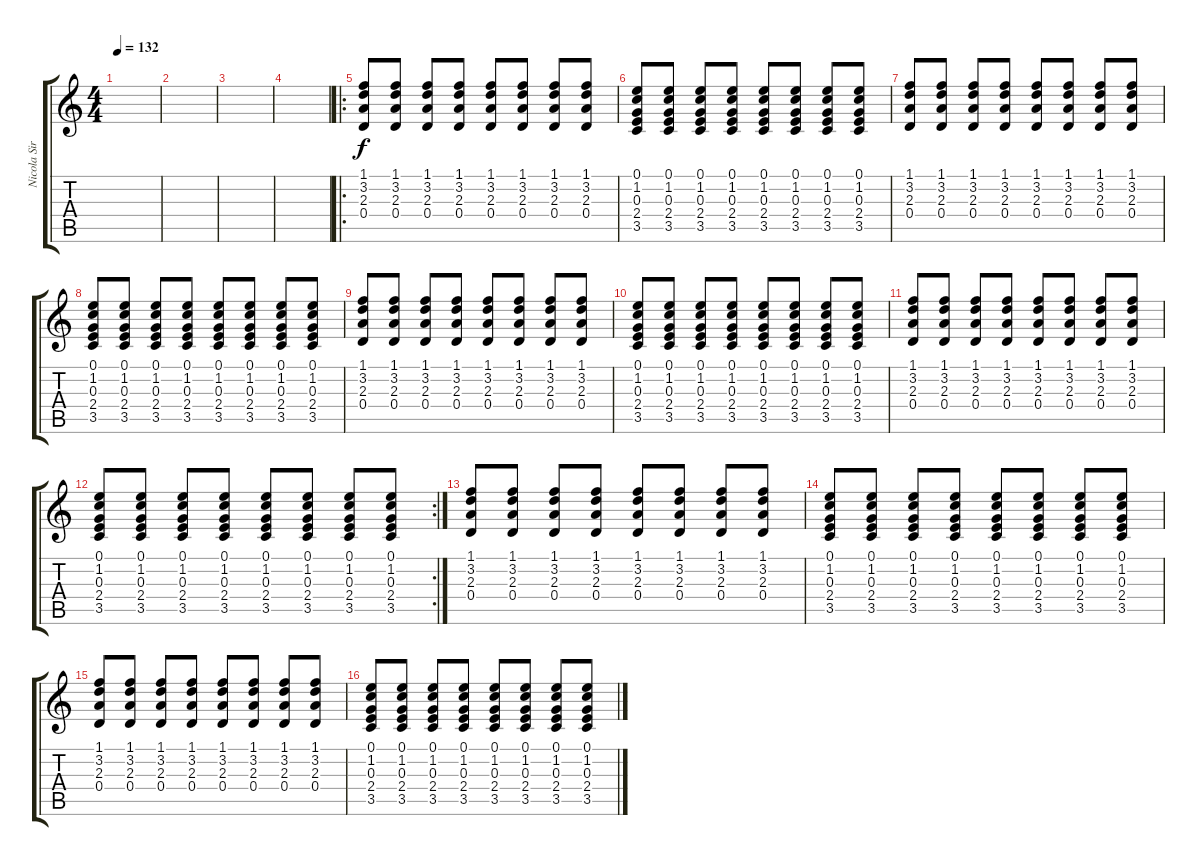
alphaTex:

\track ("Nicola Sirkis" "Nicola Sir") {instrument acousticguitarsteel}
\staff {score tabs}
\tuning (E4 B3 G3 D3 A2 E2) {hide}
\ts (4 4)
\tempo 132
\clef g2
\ks c
|
|
|
|
\ro
(1.1 3.2 2.3 0.4).8 (1.1 3.2 2.3 0.4).8 (1.1 3.2 2.3 0.4).8 (1.1 3.2 2.3 0.4).8 (1.1 3.2 2.3 0.4).8 (1.1 3.2 2.3 0.4).8 (1.1 3.2 2.3 0.4).8 (1.1 3.2 2.3 0.4).8 |
(0.1 1.2 0.3 2.4 3.5).8 (0.1 1.2 0.3 2.4 3.5).8 (0.1 1.2 0.3 2.4 3.5).8 (0.1 1.2 0.3 2.4 3.5).8 (0.1 1.2 0.3 2.4 3.5).8 (0.1 1.2 0.3 2.4 3.5).8 (0.1 1.2 0.3 2.4 3.5).8 (0.1 1.2 0.3 2.4 3.5).8 |
(1.1 3.2 2.3 0.4).8 (1.1 3.2 2.3 0.4).8 (1.1 3.2 2.3 0.4).8 (1.1 3.2 2.3 0.4).8 (1.1 3.2 2.3 0.4).8 (1.1 3.2 2.3 0.4).8 (1.1 3.2 2.3 0.4).8 (1.1 3.2 2.3 0.4).8 |
(0.1 1.2 0.3 2.4 3.5).8 (0.1 1.2 0.3 2.4 3.5).8 (0.1 1.2 0.3 2.4 3.5).8 (0.1 1.2 0.3 2.4 3.5).8 (0.1 1.2 0.3 2.4 3.5).8 (0.1 1.2 0.3 2.4 3.5).8 (0.1 1.2 0.3 2.4 3.5).8 (0.1 1.2 0.3 2.4 3.5).8 |
(1.1 3.2 2.3 0.4).8 (1.1 3.2 2.3 0.4).8 (1.1 3.2 2.3 0.4).8 (1.1 3.2 2.3 0.4).8 (1.1 3.2 2.3 0.4).8 (1.1 3.2 2.3 0.4).8 (1.1 3.2 2.3 0.4).8 (1.1 3.2 2.3 0.4).8 |
(0.1 1.2 0.3 2.4 3.5).8 (0.1 1.2 0.3 2.4 3.5).8 (0.1 1.2 0.3 2.4 3.5).8 (0.1 1.2 0.3 2.4 3.5).8 (0.1 1.2 0.3 2.4 3.5).8 (0.1 1.2 0.3 2.4 3.5).8 (0.1 1.2 0.3 2.4 3.5).8 (0.1 1.2 0.3 2.4 3.5).8 |
(1.1 3.2 2.3 0.4).8 (1.1 3.2 2.3 0.4).8 (1.1 3.2 2.3 0.4).8 (1.1 3.2 2.3 0.4).8 (1.1 3.2 2.3 0.4).8 (1.1 3.2 2.3 0.4).8 (1.1 3.2 2.3 0.4).8 (1.1 3.2 2.3 0.4).8 |
\rc 2
(0.1 1.2 0.3 2.4 3.5).8 (0.1 1.2 0.3 2.4 3.5).8 (0.1 1.2 0.3 2.4 3.5).8 (0.1 1.2 0.3 2.4 3.5).8 (0.1 1.2 0.3 2.4 3.5).8 (0.1 1.2 0.3 2.4 3.5).8 (0.1 1.2 0.3 2.4 3.5).8 (0.1 1.2 0.3 2.4 3.5).8 |
(1.1 3.2 2.3 0.4).8 (1.1 3.2 2.3 0.4).8 (1.1 3.2 2.3 0.4).8 (1.1 3.2 2.3 0.4).8 (1.1 3.2 2.3 0.4).8 (1.1 3.2 2.3 0.4).8 (1.1 3.2 2.3 0.4).8 (1.1 3.2 2.3 0.4).8 |
(0.1 1.2 0.3 2.4 3.5).8 (0.1 1.2 0.3 2.4 3.5).8 (0.1 1.2 0.3 2.4 3.5).8 (0.1 1.2 0.3 2.4 3.5).8 (0.1 1.2 0.3 2.4 3.5).8 (0.1 1.2 0.3 2.4 3.5).8 (0.1 1.2 0.3 2.4 3.5).8 (0.1 1.2 0.3 2.4 3.5).8 |
(1.1 3.2 2.3 0.4).8 (1.1 3.2 2.3 0.4).8 (1.1 3.2 2.3 0.4).8 (1.1 3.2 2.3 0.4).8 (1.1 3.2 2.3 0.4).8 (1.1 3.2 2.3 0.4).8 (1.1 3.2 2.3 0.4).8 (1.1 3.2 2.3 0.4).8 |
(0.1 1.2 0.3 2.4 3.5).8 (0.1 1.2 0.3 2.4 3.5).8 (0.1 1.2 0.3 2.4 3.5).8 (0.1 1.2 0.3 2.4 3.5).8 (0.1 1.2 0.3 2.4 3.5).8 (0.1 1.2 0.3 2.4 3.5).8 (0.1 1.2 0.3 2.4 3.5).8 (0.1 1.2 0.3 2.4 3.5).8
